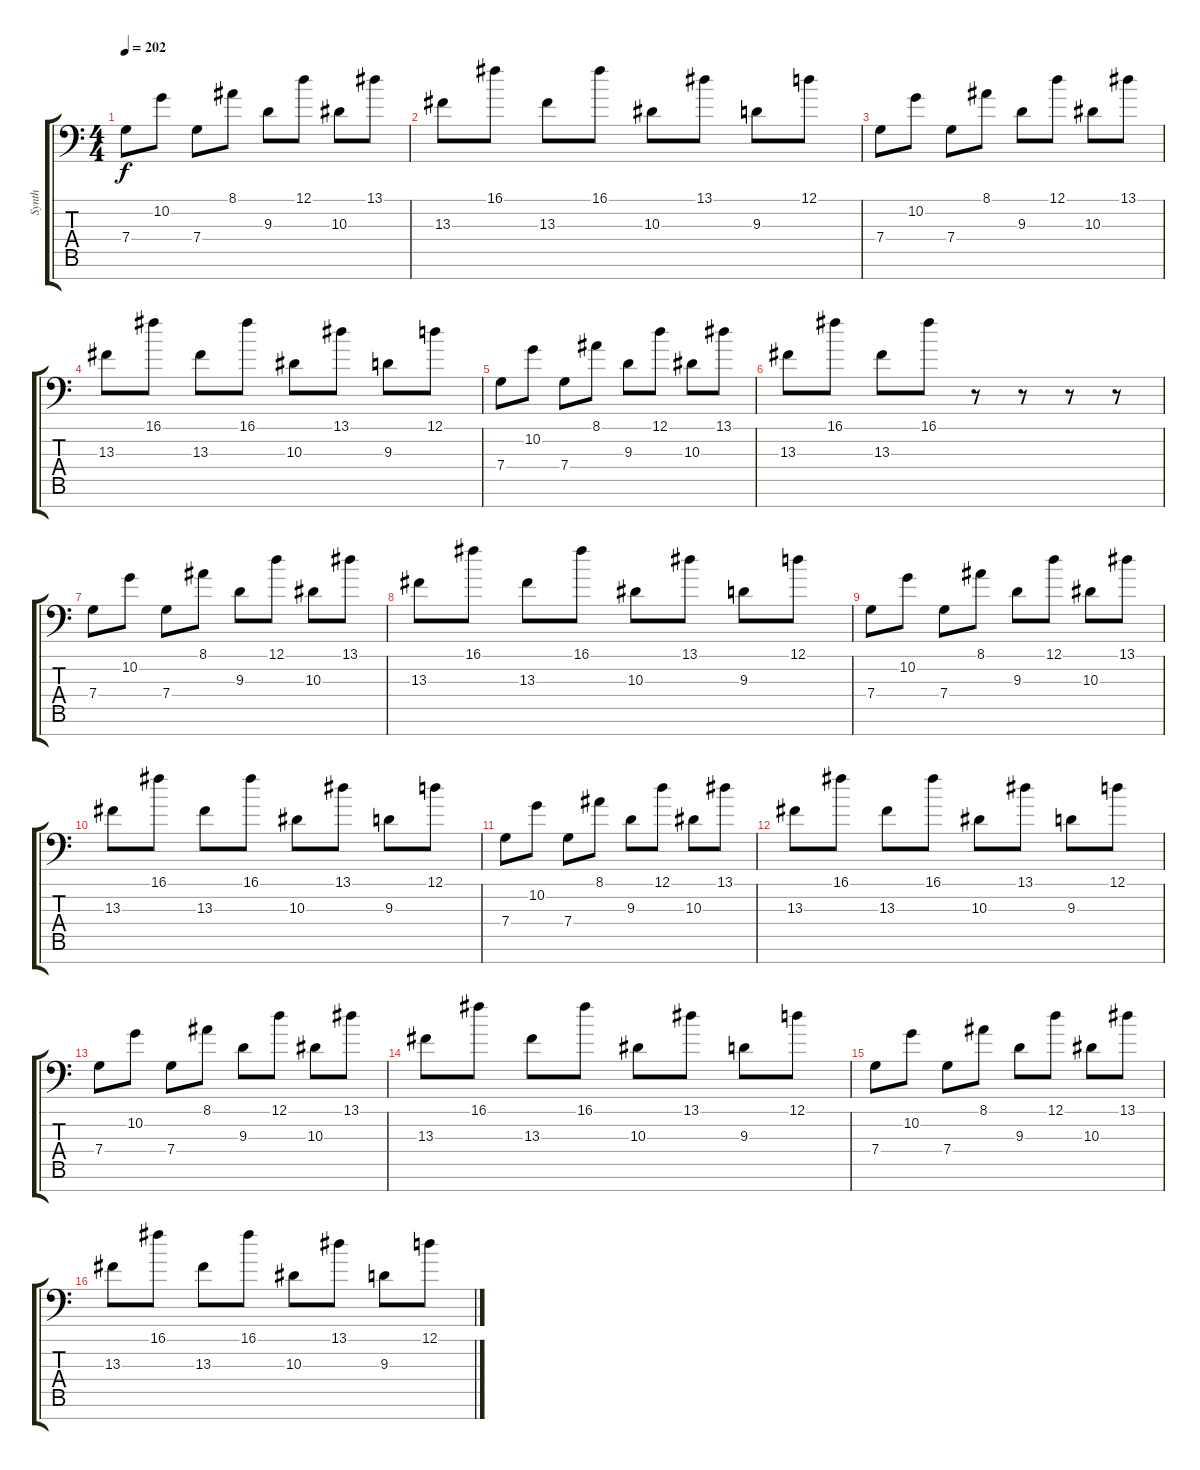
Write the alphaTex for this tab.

\track ("Synth " "Synth ") {instrument lead1square}
\staff {score tabs}
\tuning (D4 A3 F3 C3 G2 D2 G1) {hide}
\ts (4 4)
\tempo 202
\clef f4
\ks c
7.4.8{dy f} 10.2.8 7.4.8 8.1.8 9.3.8 12.1.8 10.3.8 13.1.8 |
13.3.8 16.1.8 13.3.8 16.1.8 10.3.8 13.1.8 9.3.8 12.1.8 |
7.4.8 10.2.8 7.4.8 8.1.8 9.3.8 12.1.8 10.3.8 13.1.8 |
13.3.8 16.1.8 13.3.8 16.1.8 10.3.8 13.1.8 9.3.8 12.1.8 |
7.4.8 10.2.8 7.4.8 8.1.8 9.3.8 12.1.8 10.3.8 13.1.8 |
13.3.8 16.1.8 13.3.8 16.1.8 r.8 r.8 r.8 r.8 |
7.4.8 10.2.8 7.4.8 8.1.8 9.3.8 12.1.8 10.3.8 13.1.8 |
13.3.8 16.1.8 13.3.8 16.1.8 10.3.8 13.1.8 9.3.8 12.1.8 |
7.4.8 10.2.8 7.4.8 8.1.8 9.3.8 12.1.8 10.3.8 13.1.8 |
13.3.8 16.1.8 13.3.8 16.1.8 10.3.8 13.1.8 9.3.8 12.1.8 |
7.4.8 10.2.8 7.4.8 8.1.8 9.3.8 12.1.8 10.3.8 13.1.8 |
13.3.8 16.1.8 13.3.8 16.1.8 10.3.8 13.1.8 9.3.8 12.1.8 |
7.4.8 10.2.8 7.4.8 8.1.8 9.3.8 12.1.8 10.3.8 13.1.8 |
13.3.8 16.1.8 13.3.8 16.1.8 10.3.8 13.1.8 9.3.8 12.1.8 |
7.4.8 10.2.8 7.4.8 8.1.8 9.3.8 12.1.8 10.3.8 13.1.8 |
13.3.8 16.1.8 13.3.8 16.1.8 10.3.8 13.1.8 9.3.8 12.1.8
